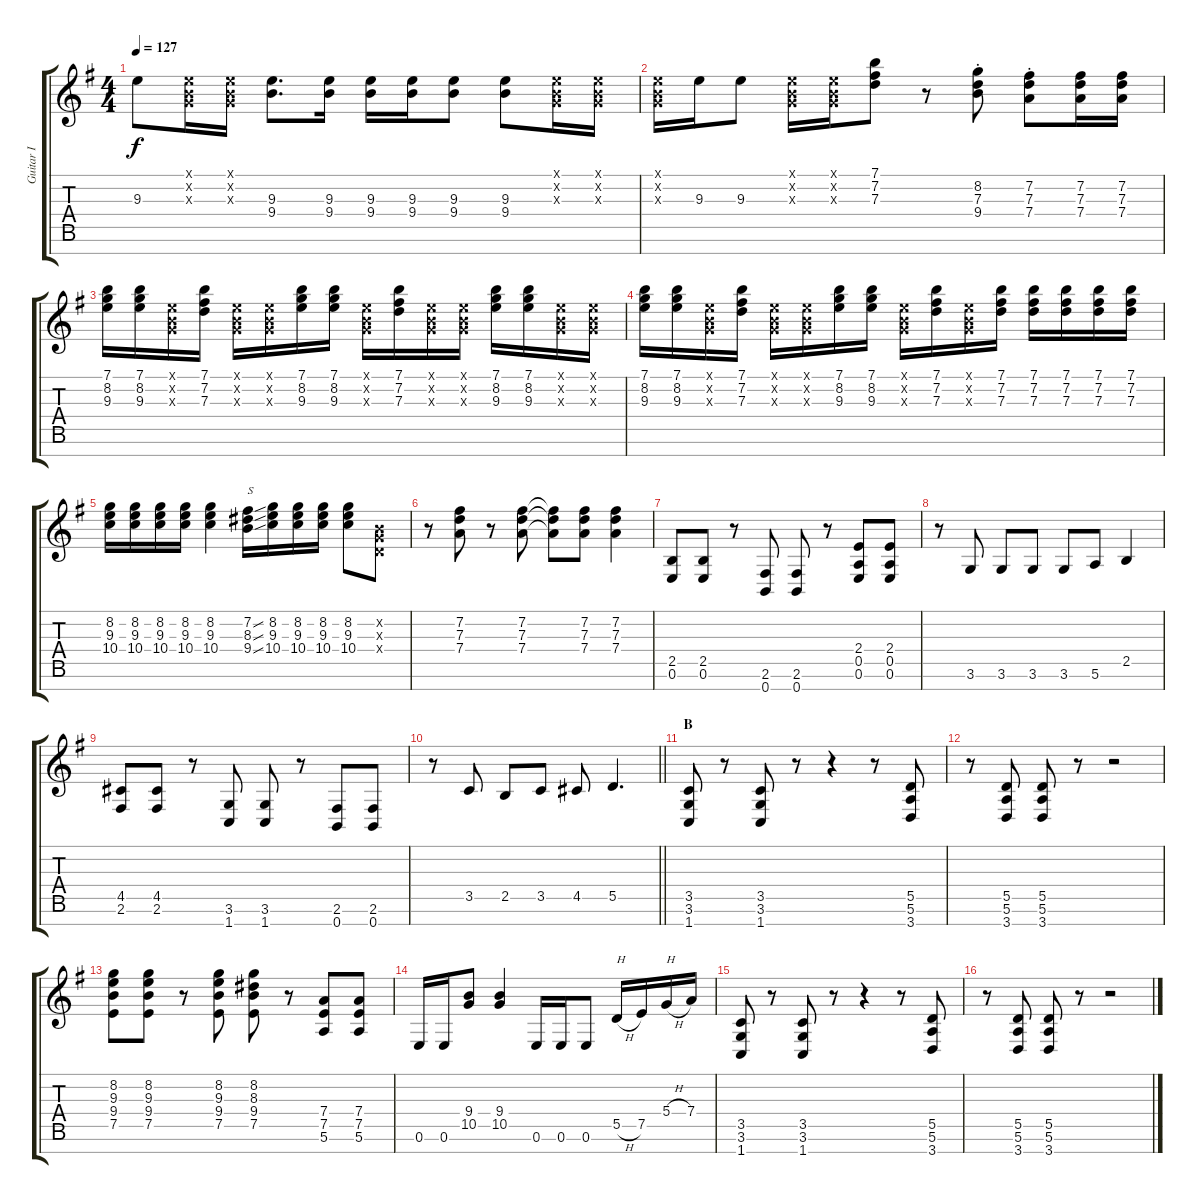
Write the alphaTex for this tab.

\track ("Guitar I" "Guitar I") {instrument distortionguitar}
\staff {score tabs}
\tuning (E4 B3 G3 D3 A2 E2 B1) {hide}
\ts (4 4)
\tempo 127
\clef g2
\ks g
9.3.8{dy f} (0.1{x} 0.2{x} 0.3{x}).16 (0.1{x} 0.2{x} 0.3{x}).16 (9.3 9.4).8{d} (9.3 9.4).16 (9.3 9.4).16 (9.3 9.4).16 (9.3 9.4).8 (9.3 9.4).8 (0.1{x} 0.2{x} 0.3{x}).16 (0.1{x} 0.2{x} 0.3{x}).16 |
(0.1{x} 0.2{x} 0.3{x}).16 9.3.16 9.3.8 (0.1{x} 0.2{x} 0.3{x}).16 (0.1{x} 0.2{x} 0.3{x}).16 (7.1 7.2 7.3).8 r.8 (8.2{st} 7.3{st} 9.4{st}).8 (7.2{st} 7.3 7.4{st}).8 (7.2 7.3 7.4).16 (7.2 7.3 7.4).16 |
(7.1 8.2 9.3).16 (7.1 8.2 9.3).16 (0.1{x} 0.2{x} 0.3{x}).16 (7.1 7.2 7.3).16 (0.1{x} 0.2{x} 0.3{x}).16 (0.1{x} 0.2{x} 0.3{x}).16 (7.1 8.2 9.3).16 (7.1 8.2 9.3).16 (0.1{x} 0.2{x} 0.3{x}).16 (7.1 7.2 7.3).16 (0.1{x} 0.2{x} 0.3{x}).16 (0.1{x} 0.2{x} 0.3{x}).16 (7.1 8.2 9.3).16 (7.1 8.2 9.3).16 (0.1{x} 0.2{x} 0.3{x}).16 (0.1{x} 0.2{x} 0.3{x}).16 |
(7.1 8.2 9.3).16 (7.1 8.2 9.3).16 (0.1{x} 0.2{x} 0.3{x}).16 (7.1 7.2 7.3).16 (0.1{x} 0.2{x} 0.3{x}).16 (0.1{x} 0.2{x} 0.3{x}).16 (7.1 8.2 9.3).16 (7.1 8.2 9.3).16 (0.1{x} 0.2{x} 0.3{x}).16 (7.1 7.2 7.3).16 (0.1{x} 0.2{x} 0.3{x}).16 (7.1 7.2 7.3).16 (7.1 7.2 7.3).16 (7.1 7.2 7.3).16 (7.1 7.2 7.3).16 (7.1 7.2 7.3).16 |
(8.2 9.3 10.4).16 (8.2 9.3 10.4).16 (8.2 9.3 10.4).16 (8.2 9.3 10.4).16 (8.2 9.3 10.4).4 (7.2{ss} 8.3{ss} 9.4{ss}).16{txt "S"} (8.2 9.3 10.4).16 (8.2 9.3 10.4).16 (8.2 9.3 10.4).16 (8.2 9.3 10.4).8 (0.2{x} 0.3{x} 0.4{x}).8 |
r.8 (7.2 7.3 7.4).8 r.8 (7.2 7.3 7.4).8 (7.2{t} 7.3{t} 7.4{t}).8 (7.2 7.3 7.4).8 (7.2 7.3 7.4).4 |
(2.5 0.6).8 (2.5 0.6).8 r.8 (2.6 0.7).8 (2.6 0.7).8 r.8 (2.4 0.5 0.6).8 (2.4 0.5 0.6).8 |
r.8 3.6.8 3.6.8 3.6.8 3.6.8 5.6.8 2.5.4 |
(4.5 2.6).8 (4.5 2.6).8 r.8 (3.6 1.7).8 (3.6 1.7).8 r.8 (2.6 0.7).8 (2.6 0.7).8 |
\barLineRight lightlight
r.8 3.5.8 2.5.8 3.5.8 4.5.8 5.5.4{d} |
\section ("" "B")
(3.5 3.6 1.7).8 r.8 (3.5 3.6 1.7).8 r.8 r.4 r.8 (5.5 5.6 3.7).8 |
r.8 (5.5 5.6 3.7).8 (5.5 5.6 3.7).8 r.8 r.2 |
(8.2 9.3 9.4 7.5).8 (8.2 9.3 9.4 7.5).8 r.8 (8.2 9.3 9.4 7.5).8 (8.2 8.3 9.4 7.5).8 r.8 (7.4 7.5 5.6).8 (7.4 7.5 5.6).8 |
0.6.16 0.6.16 (9.4 10.5).8 (9.4 10.5).4 0.6.16 0.6.16 0.6.8 5.5{h}.16{txt "H"} 7.5.16 5.4{h}.16{txt "H"} 7.4.16 |
(3.5 3.6 1.7).8 r.8 (3.5 3.6 1.7).8 r.8 r.4 r.8 (5.5 5.6 3.7).8 |
r.8 (5.5 5.6 3.7).8 (5.5 5.6 3.7).8 r.8 r.2
